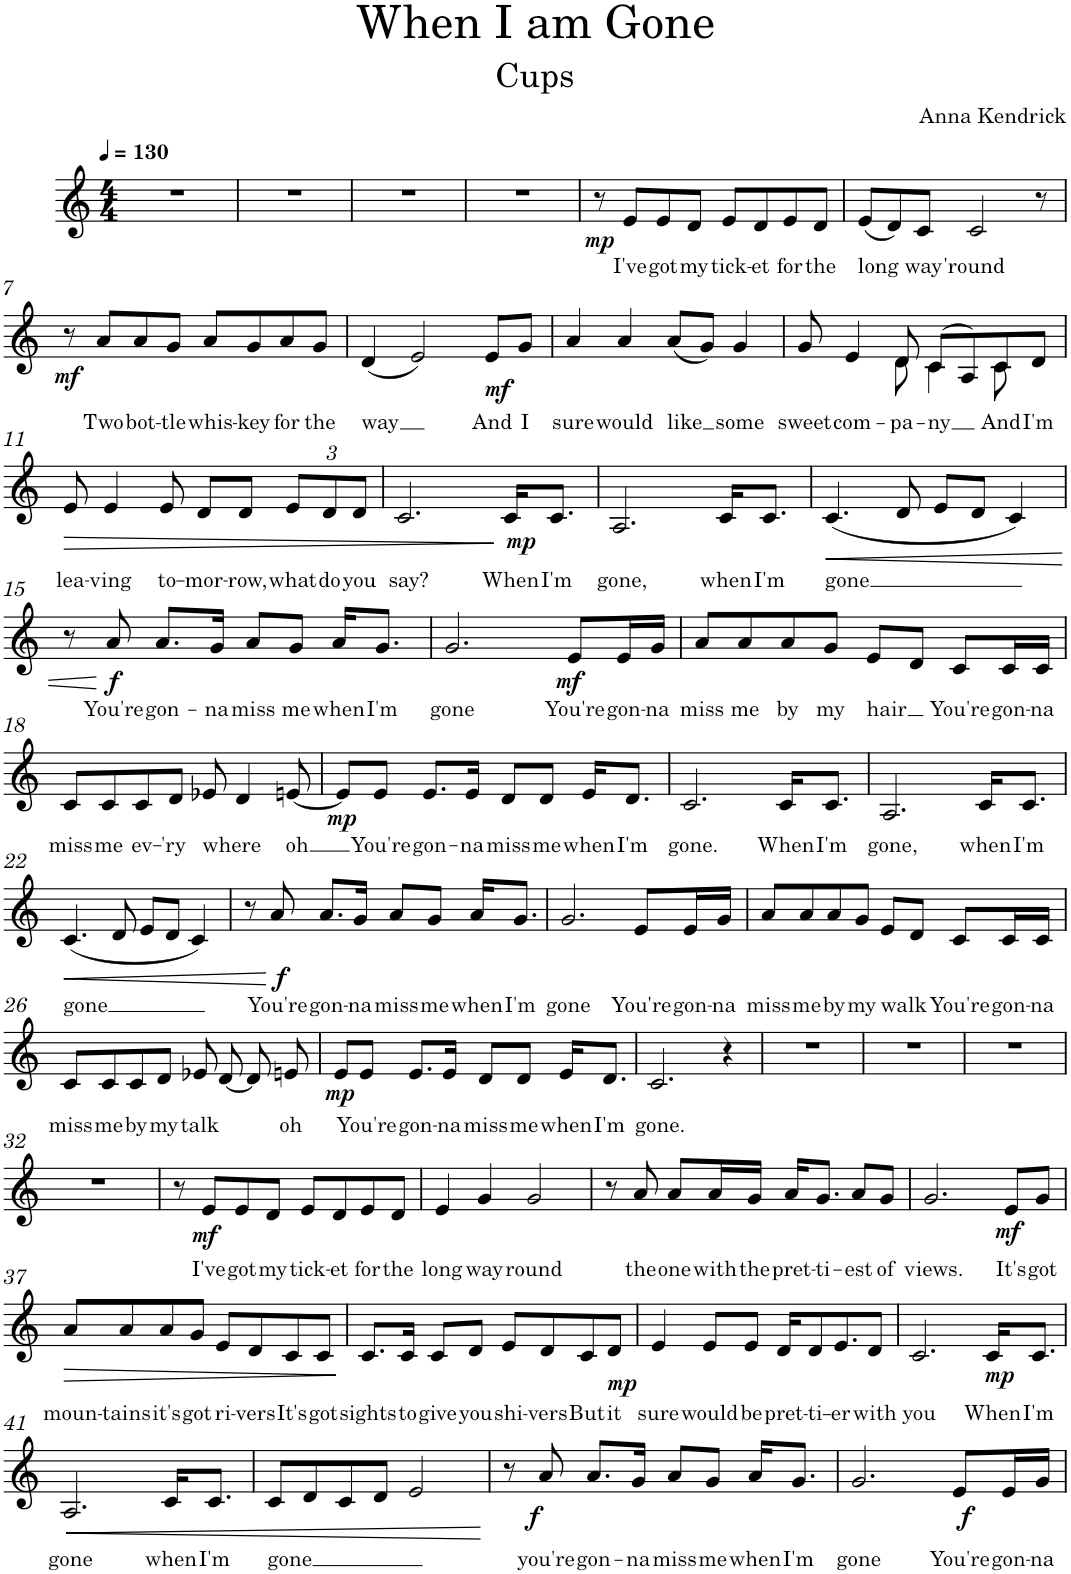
**kern	**text	**dynam
*part1	*part1	*part1
*staff1	*staff1	*staff1
*I"Piano	*	*
*I'Pno.	*	*
*clefG2	*	*
*k[]	*	*
*M4/4	*	*
*MM130	*	*
=1	=1	=1
1r	.	.
=2	=2	=2
1r	.	.
=3	=3	=3
1r	.	.
=4	=4	=4
1r	.	.
=5	=5	=5
!	!	!LO:DY:b
8r	.	mp
!	!LO:LY:b	!
8e/L	I've	.
!	!LO:LY:b	!
8e/	got	.
!	!LO:LY:b	!
8d/J	my	.
!	!LO:LY:b	!
8e/L	tick-	.
!	!LO:LY:b	!
8d/	-et	.
!	!LO:LY:b	!
8e/	for	.
!	!LO:LY:b	!
8d/J	the	.
=6	=6	=6
!	!LO:LY:b	!
(<8e/L	long	.
8d/)	.	.
!	!LO:LY:b	!
8c/J	way	.
!	!LO:LY:b	!
2c/	'round	.
8r	.	.
!!LO:LB:g=z
=7	=7	=7
!	!	!LO:DY:b
8r	.	mf
!	!LO:LY:b	!
8a/L	Two	.
!	!LO:LY:b	!
8a/	bot-	.
!	!LO:LY:b	!
8g/J	-tle	.
!	!LO:LY:b	!
8a/L	whis-	.
!	!LO:LY:b	!
8g/	-key	.
!	!LO:LY:b	!
8a/	for	.
!	!LO:LY:b	!
8g/J	the	.
=8	=8	=8
!	!LO:LY:b	!
(<4d/	way	.
2e/)	.	.
!	!LO:LY:b	!LO:DY:b
8e/L	And	mf
!	!LO:LY:b	!
8g/J	I	.
=9	=9	=9
!	!LO:LY:b	!
4a/	sure	.
!	!LO:LY:b	!
4a/	would	.
!	!LO:LY:b	!
(<8a/L	like	.
8g/J)	.	.
!	!LO:LY:b	!
4g/	some	.
=10	=10	=10
!	!LO:LY:b	!
*^	*	*
8g/	4.ryy	sweet	.
!	!	!LO:LY:b	!
4e/	.	com-	.
!	!	!LO:LY:b	!
8d/	8d\	-pa-	.
!	!	!LO:LY:b	!
(>8c/L	4c\	-ny	.
8A/)	.	.	.
!	!	!LO:LY:b	!
8c/	8c\	And	.
!	!	!LO:LY:b	!
8d/J	8ryy	I'm	.
!!LO:LB:g=z	!!
=11	=11	=11	=11
!	!	!LO:LY:b	!LO:HP:b
*v	*v	*	*
8e/	lea-	>
!	!LO:LY:b	!
4e/	-ving	.
!	!LO:LY:b	!
8e/	to-	.
!	!LO:LY:b	!
8d/L	-mor-	.
!	!LO:LY:b	!
8d/J	-row,	.
*Xbrackettup	*	*
!	!LO:LY:b	!
12e/L	what	.
!	!LO:LY:b	!
12d/	do	.
!	!LO:LY:b	!
12d/J	you	.
=12	=12	=12
!	!LO:LY:b	!
2.c/	say?	.
!	!LO:LY:b	!LO:DY:n=1:b
16c/KL	When	] mp
!	!LO:LY:b	!
8.c/J	I'm	.
=13	=13	=13
!	!LO:LY:b	!
2.A/	gone,	.
!	!LO:LY:b	!
16c/KL	when	.
!	!LO:LY:b	!
8.c/J	I'm	.
=14	=14	=14
!	!LO:LY:b	!LO:HP:b
(<4.c/	gone	<
8d/	.	.
8e/L	.	.
8d/J	.	.
4c/)	.	.
!!LO:LB:g=z
=15	=15	=15
8r	.	.
!	!LO:LY:b	!LO:DY:n=1:b
8a/	You're	[ f
!	!LO:LY:b	!
8.a/L	gon-	.
!	!LO:LY:b	!
16g/Jk	-na	.
!	!LO:LY:b	!
8a/L	miss	.
!	!LO:LY:b	!
8g/J	me	.
!	!LO:LY:b	!
16a/KL	when	.
!	!LO:LY:b	!
8.g/J	I'm	.
=16	=16	=16
!	!LO:LY:b	!
2.g/	gone	.
!	!LO:LY:b	!LO:DY:b
8e/L	You're	mf
!	!LO:LY:b	!
16e/L	gon-	.
!	!LO:LY:b	!
16g/JJ	-na	.
=17	=17	=17
!	!LO:LY:b	!
8a/L	miss	.
!	!LO:LY:b	!
8a/	me	.
!	!LO:LY:b	!
8a/	by	.
!	!LO:LY:b	!
8g/J	my	.
!	!LO:LY:b	!
8e/L	hair	.
8d/J	.	.
!	!LO:LY:b	!
8c/L	You're	.
!	!LO:LY:b	!
16c/L	gon-	.
!	!LO:LY:b	!
16c/JJ	-na	.
!!LO:LB:g=z
=18	=18	=18
!	!LO:LY:b	!
8c/L	miss	.
!	!LO:LY:b	!
8c/	me	.
!	!LO:LY:b	!
8c/	ev-	.
!	!LO:LY:b	!
8d/J	-'ry	.
!	!LO:LY:b	!
8e-X/	where	.
4d/	.	.
!	!LO:LY:b	!
[8en/	oh	.
=19	=19	=19
!	!	!LO:DY:b
8e/L]	.	mp
!	!LO:LY:b	!
8e/J	You're	.
!	!LO:LY:b	!
8.e/L	gon-	.
!	!LO:LY:b	!
16e/Jk	-na	.
!	!LO:LY:b	!
8d/L	miss	.
!	!LO:LY:b	!
8d/J	me	.
!	!LO:LY:b	!
16e/KL	when	.
!	!LO:LY:b	!
8.d/J	I'm	.
=20	=20	=20
!	!LO:LY:b	!
2.c/	gone.	.
!	!LO:LY:b	!
16c/KL	When	.
!	!LO:LY:b	!
8.c/J	I'm	.
=21	=21	=21
!	!LO:LY:b	!
2.A/	gone,	.
!	!LO:LY:b	!
16c/KL	when	.
!	!LO:LY:b	!
8.c/J	I'm	.
!!LO:LB:g=z
=22	=22	=22
!	!LO:LY:b	!LO:HP:b
(<4.c/	gone	<
8d/	.	.
8e/L	.	.
8d/J	.	.
4c/)	.	.
.	.	[
=23	=23	=23
!	!	!LO:DY:b
8r	.	f
!	!LO:LY:b	!
8a/	You're	.
!	!LO:LY:b	!
8.a/L	gon-	.
!	!LO:LY:b	!
16g/Jk	-na	.
!	!LO:LY:b	!
8a/L	miss	.
!	!LO:LY:b	!
8g/J	me	.
!	!LO:LY:b	!
16a/KL	when	.
!	!LO:LY:b	!
8.g/J	I'm	.
=24	=24	=24
!	!LO:LY:b	!
2.g/	gone	.
!	!LO:LY:b	!
8e/L	You're	.
!	!LO:LY:b	!
16e/L	gon-	.
!	!LO:LY:b	!
16g/JJ	-na	.
=25	=25	=25
!	!LO:LY:b	!
8a/L	miss	.
!	!LO:LY:b	!
8a/	me	.
!	!LO:LY:b	!
8a/	by	.
!	!LO:LY:b	!
8g/J	my	.
!	!LO:LY:b	!
8e/L	walk	.
8d/J	.	.
!	!LO:LY:b	!
8c/L	You're	.
!	!LO:LY:b	!
16c/L	gon-	.
!	!LO:LY:b	!
16c/JJ	-na	.
!!LO:LB:g=z
=26	=26	=26
!	!LO:LY:b	!
8c/L	miss	.
!	!LO:LY:b	!
8c/	me	.
!	!LO:LY:b	!
8c/	by	.
!	!LO:LY:b	!
8d/J	my	.
!	!LO:LY:b	!
8e-X/	talk	.
[8d/	.	.
8d/]	.	.
!	!LO:LY:b	!
8en/	oh	.
=27	=27	=27
!	!	!LO:DY:b
8e/L	.	mp
!	!LO:LY:b	!
8e/J	You're	.
!	!LO:LY:b	!
8.e/L	gon-	.
!	!LO:LY:b	!
16e/Jk	-na	.
!	!LO:LY:b	!
8d/L	miss	.
!	!LO:LY:b	!
8d/J	me	.
!	!LO:LY:b	!
16e/KL	when	.
!	!LO:LY:b	!
8.d/J	I'm	.
=28	=28	=28
!	!LO:LY:b	!
2.c/	gone.	.
4r	.	.
=29	=29	=29
1r	.	.
=30	=30	=30
1r	.	.
=31	=31	=31
1r	.	.
!!LO:LB:g=z
=32	=32	=32
1r	.	.
=33	=33	=33
8r	.	.
!	!LO:LY:b	!LO:DY:b
8e/L	I've	mf
!	!LO:LY:b	!
8e/	got	.
!	!LO:LY:b	!
8d/J	my	.
!	!LO:LY:b	!
8e/L	tick-	.
!	!LO:LY:b	!
8d/	-et	.
!	!LO:LY:b	!
8e/	for	.
!	!LO:LY:b	!
8d/J	the	.
=34	=34	=34
!	!LO:LY:b	!
4e/	long	.
!	!LO:LY:b	!
4g/	way	.
!	!LO:LY:b	!
2g/	round	.
=35	=35	=35
8r	.	.
!	!LO:LY:b	!
8a/	the	.
!	!LO:LY:b	!
8a/L	one	.
!	!LO:LY:b	!
16a/L	with	.
!	!LO:LY:b	!
16g/JJ	the	.
!	!LO:LY:b	!
16a/KL	pret-	.
!	!LO:LY:b	!
8.g/J	-ti-	.
!	!LO:LY:b	!
8a/L	-est	.
!	!LO:LY:b	!
8g/J	of	.
=36	=36	=36
!	!LO:LY:b	!
2.g/	views.	.
!	!LO:LY:b	!LO:DY:b
8e/L	It's	mf
!	!LO:LY:b	!
8g/J	got	.
!!LO:LB:g=z
=37	=37	=37
!	!LO:LY:b	!LO:HP:b
8a/L	moun-	>
!	!LO:LY:b	!
8a/	-tains	.
!	!LO:LY:b	!
8a/	it's	.
!	!LO:LY:b	!
8g/J	got	.
!	!LO:LY:b	!
8e/L	ri-	.
!	!LO:LY:b	!
8d/	-vers	.
!	!LO:LY:b	!
8c/	It's	.
!	!LO:LY:b	!
8c/J	got	.
.	.	]
=38	=38	=38
!	!LO:LY:b	!
8.c/L	sights	.
!	!LO:LY:b	!
16c/Jk	to	.
!	!LO:LY:b	!
8c/L	give	.
!	!LO:LY:b	!
8d/J	you	.
!	!LO:LY:b	!
8e/L	shi-	.
!	!LO:LY:b	!
8d/	-vers	.
!	!LO:LY:b	!
8c/	But	.
!	!LO:LY:b	!LO:DY:b
8d/J	it	mp
=39	=39	=39
!	!LO:LY:b	!
4e/	sure	.
!	!LO:LY:b	!
8e/L	would	.
!	!LO:LY:b	!
8e/J	be	.
!	!LO:LY:b	!
16d/KL	pret-	.
!	!LO:LY:b	!
8d/	-ti-	.
!	!LO:LY:b	!
8.e/	-er	.
!	!LO:LY:b	!
8d/J	with	.
=40	=40	=40
!	!LO:LY:b	!
2.c/	you	.
!	!LO:LY:b	!LO:DY:b
16c/KL	When	mp
!	!LO:LY:b	!
8.c/J	I'm	.
!!LO:LB:g=z
=41	=41	=41
!	!LO:LY:b	!LO:HP:b
2.A/	gone	<
!	!LO:LY:b	!
16c/KL	when	.
!	!LO:LY:b	!
8.c/J	I'm	.
=42	=42	=42
!	!LO:LY:b	!
8c/L	gone	.
8d/	.	.
8c/	.	.
8d/J	.	.
2e/	.	.
.	.	[
=43	=43	=43
8r	.	.
!	!LO:LY:b	!LO:DY:b
8a/	you're	f
!	!LO:LY:b	!
8.a/L	gon-	.
!	!LO:LY:b	!
16g/Jk	-na	.
!	!LO:LY:b	!
8a/L	miss	.
!	!LO:LY:b	!
8g/J	me	.
!	!LO:LY:b	!
16a/KL	when	.
!	!LO:LY:b	!
8.g/J	I'm	.
=44	=44	=44
!	!LO:LY:b	!
2.g/	gone	.
!	!LO:LY:b	!LO:DY:b
8e/L	You're	f
!	!LO:LY:b	!
16e/L	gon-	.
!	!LO:LY:b	!
16g/JJ	-na	.
=	=	=
*-	*-	*-
